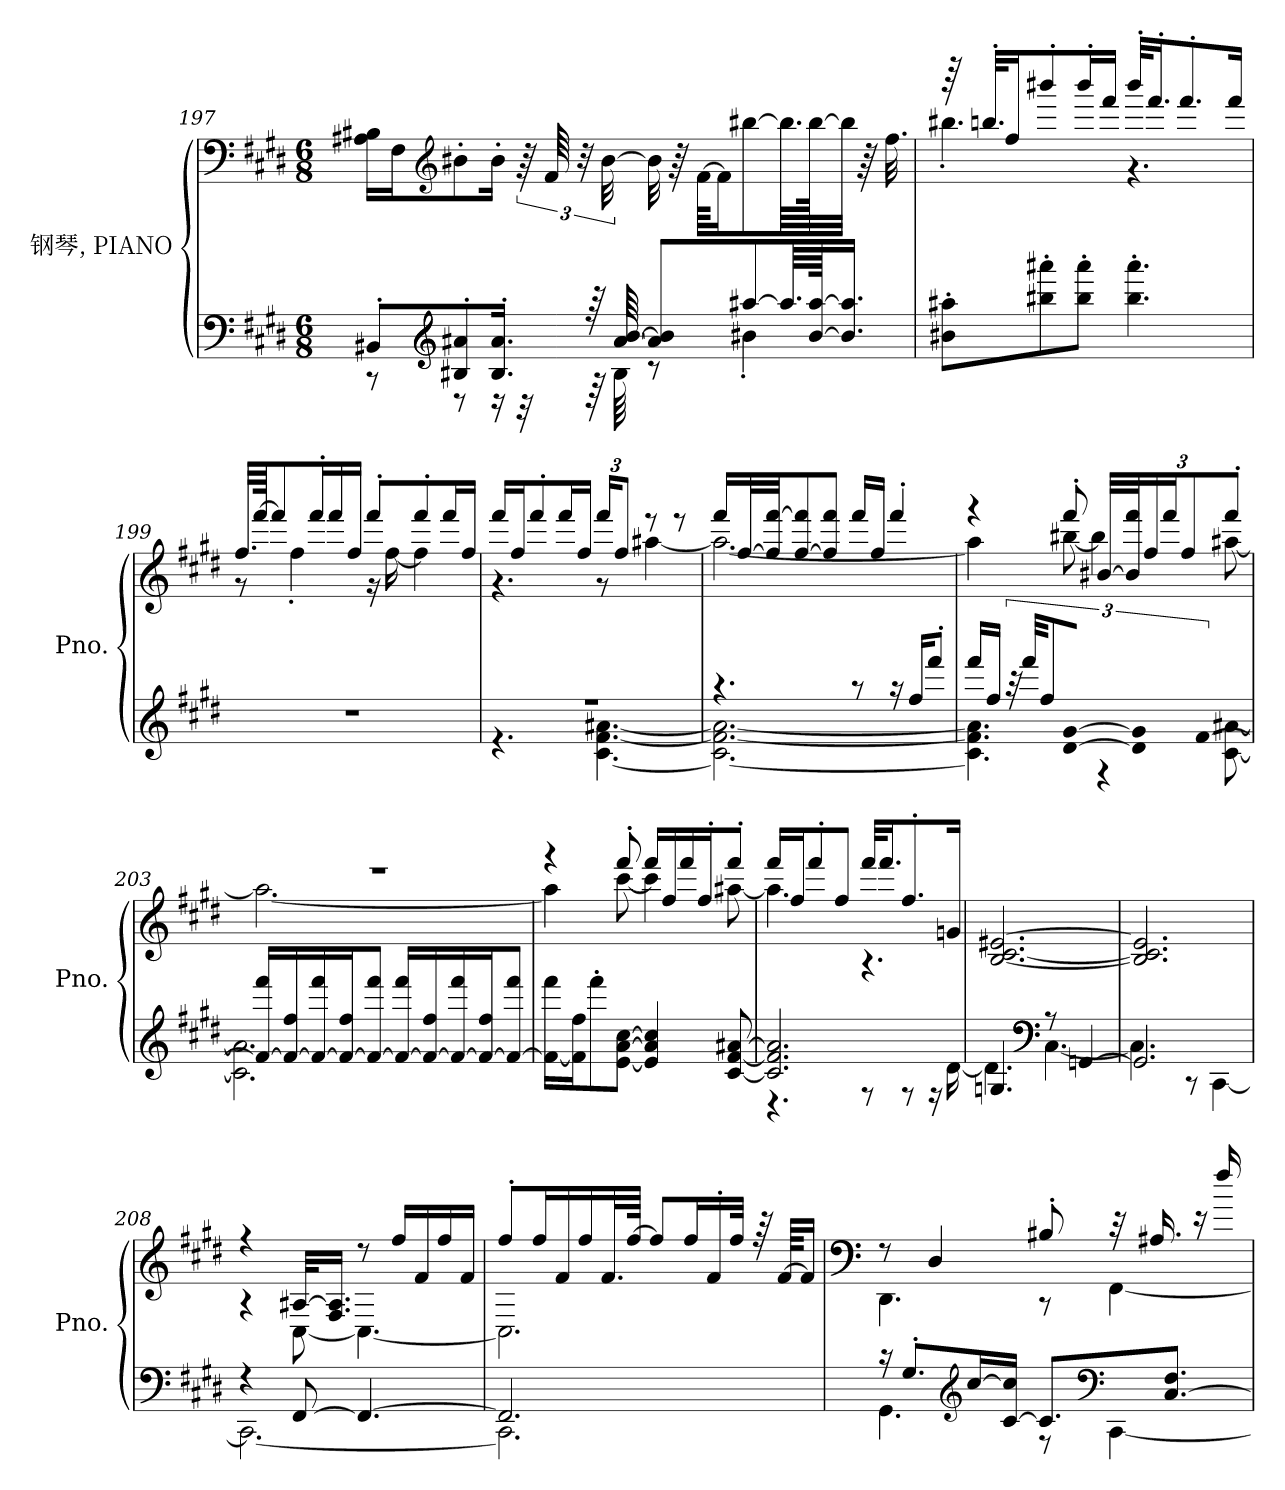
**kern	**kern
*part1	*part1
*staff2	*staff1
*I"钢琴, PIANO	*
*I'Pno.	*
*clefF4	*clefF4
*k[f#c#g#d#]	*k[f#c#g#d#]
*M6/8	*M6/8
=197	=197
*^	*
8BB#X'/L	8r	16A#X\ 16B#X\LL
.	.	16F#\J
*clefG2	*	*clefG2
8B#X/' 8a#X/'	8r	8b#X'\
16.B#/' 16.a#/'Jk	16r	16b#'\Jk
.	32r	96r
.	.	96f#/
.	.	48r
64r	64r	.
.	.	[48b#\
[64a#/ [64b/	64B#\	.
8a#/] 8b/]L	8r	32b#\]
.	.	64r
.	.	[64f#\KKLL
.	.	16f#\J]
[8aa#X/	4b#X'\	[8bb#X\
64.aa#/LLL]	.	64.bb#\LLL]
[128b#/ [128aa#/JJK	.	[128bb#\JK
16.b#/] 16.aa#/]JJ	.	32bb#\JJJ]
.	.	64r
.	.	32.ff#\
*v	*v	*
!!LO:LB:g=z
=198	=198
*	*^
8b#X\' 8aa#X\'L	64r	4.bb#X'\
.	32.bbn'/KLL	.
.	16ff#/J	.
8bb#X\' 8aaa#X\'	8bbb#X'/	.
8bb#\' 8aaa#\'J	16bbb#'/L	.
.	16fff#/JJ	.
4.bb#\' 4.aaa#\'	32bbb#'/KLL	4.r
.	16.fff#'/J	.
.	8.fff#'/	.
.	16fff#/Jk	.
=199	=199	=199
2.r	32.ff#/LLL	8r
.	[64fff#/JJK	.
.	8fff#/]	.
.	.	4ff#'\
.	16fff#'/L	.
.	16fff#/	.
.	16ff#/JJ	.
.	8fff#'/L	16r
.	.	[16ff#\
.	8fff#'/	4ff#\]
.	16fff#/L	.
.	16ff#/JJ	.
=200	=200	=200
*^	*	*
2.r	4.r	16fff#/LL	4.r
.	.	16ff#/J	.
.	.	8fff#'/	.
.	.	16fff#/L	.
.	.	16ff#/JJ	.
*	*	*Xbrackettup	*
.	[4.c#\ [4.f#\ [4.a#X\	24fff#/KL	8r
.	.	12ff#/J	.
.	.	8r	[4aa#X\
.	.	8r	.
!!LO:LB:g=z	!!
=201	=201	=201	=201
4.r	2.c#\_ 2.f#\_ 2.a#\_	16fff#/LL	2.aa#\_
.	.	[32ff#/L	.
.	.	32ff#/] [32fff#/JJ	.
.	.	[8ff#/ 8fff#/]	.
.	.	8ff#/] 8fff#/J	.
8r	.	16fff#/LL	.
.	.	16ff#/JJ	.
16r	.	4fff#'/	.
16ff#/KL	.	.	.
8fff#'/J	.	.	.
=202	=202	=202	=202
16fff#/LL	4.c#\] 4.f#\] 4.a#\]	4r	4aa#\]
16ff#/JJ	.	.	.
48r	.	.	.
48fff#/KKL	.	.	.
12ff#/	.	.	.
[8d#/ [8g#/J	.	8fff#'/	[8bb#X\
4d#/] 4g#/]	4r	[32b#X/LLL	4bb#\]
.	.	32b#/] 32fff#/J	.
.	.	16ff#/	.
.	.	24fff#/J	.
.	.	12ff#/	.
[8f#/	[8c#\ [8a#X\	8fff#'/J	[8aa#X\
!!LO:LB:g=z	!!
=203	=203	=203	=203
16f#/_ 16fff#/LL	2.c#\] 2.a#\]	2.r	2.aa#\_
16f#/_ 16ff#/	.	.	.
16f#/_ 16fff#/	.	.	.
16f#/_ 16ff#/J	.	.	.
8f#/_ 8fff#/J	.	.	.
16f#/_ 16fff#/LL	.	.	.
16f#/_ 16ff#/	.	.	.
16f#/_ 16fff#/	.	.	.
16f#/_ 16ff#/J	.	.	.
8f#/_ 8fff#/J	.	.	.
*v	*v	*	*
=204	=204	=204
16f#\_ 16fff#\LL	4r	4aa#\]
16f#\] 16ff#\J	.	.
8fff#'\	.	.
[8e\ [8a\ [8cc#\J	8fff#'/	[8ccc#\
4e/] 4a/] 4cc#/]	16fff#/LL	4ccc#\]
.	16ff#/	.
.	16fff#/	.
.	16ff#'/J	.
[8c#/ [8f#/ [8a#X/	8fff#'/J	[8aa#X\
=205	=205	=205
*^	*	*
2.c#/] 2.f#/] 2.a#/]	4.r	16fff#/LL	4.aa#\]
.	.	16ff#/J	.
.	.	8fff#'/	.
.	.	8ff#/J	.
.	8r	32fff#/KLL	4.r
.	.	16.fff#/J	.
.	8r	8.ff#'/	.
.	16r	.	.
.	[16d#\	16gn/Jk	.
*	*	*v	*v
!!LO:LB:g=z
=206	=206	=206
4.Gn/	4.d#\]	[2.B/ [2.c#/ [2.e#X/
*clefF4	*	*
8r	[4.C#\	.
[4GGn/	.	.
=207	=207	=207
2.GG/]	4.C#\]	2.B/] 2.c#/] 2.e#/]
.	8r	.
.	[4CC#\	.
=208	=208	=208
*	*	*^
4r	2.CC#\_	4r	4r
[8FF#/	.	[32A#X/KLL	[8C#\
.	.	16.F#/ 16.A#/]JJ	.
4.FF#/_	.	8r	4.C#\_
.	.	16ff#/LL	.
.	.	16f#/	.
.	.	16ff#/	.
.	.	16f#/JJ	.
=209	=209	=209	=209
2.FF#/]	2.CC#\]	8ff#'/L	2.C#\]
.	.	16ff#/L	.
.	.	16f#/	.
.	.	16ff#/	.
.	.	32.f#/L	.
.	.	[64ff#/JJJk	.
.	.	8ff#/L]	.
.	.	16ff#/L	.
.	.	16f#'/	.
.	.	32ff#/JJk	.
.	.	64r	.
.	.	[64f#/KKLL	.
.	.	16f#/JJ]	.
!!LO:PB:g=z	!!
=210	=210	=210	=210
*	*	*clefF4	*
16r	4.GG#\	8r	4.DD#\
8.G#'/L	.	.	.
.	.	4D#/	.
*clefG2	*	*	*
[16cc#/L	.	.	.
[16c#/ 16cc#/]JJ	.	.	.
8.c#/L]	8r	8B#X'/	8r
*clefF4	*	*	*
.	[4CC#\	32r	[4FF#\
.	.	16.A#X/	.
[8.C#/ 8.F#/J	.	.	.
.	.	16r	.
.	.	16ff#/	.
*v	*v	*	*
*	*v	*v
=	=
*-	*-
